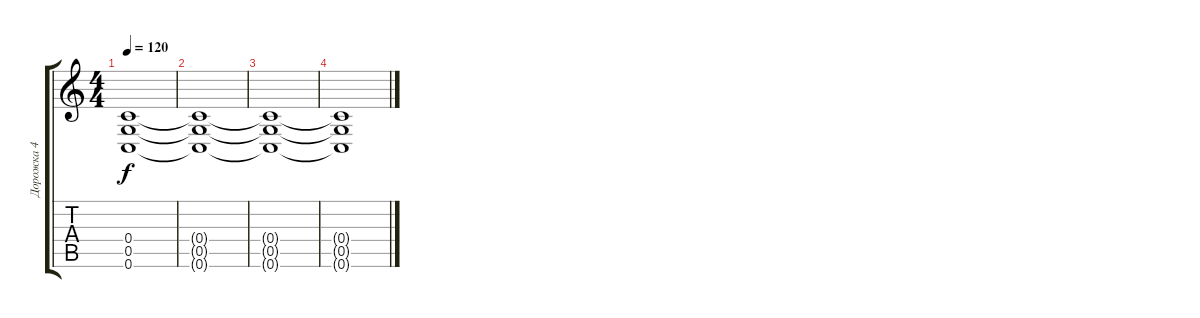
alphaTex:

\track ("Дорожка 4" "Дорожка 4") {instrument distortionguitar}
\staff {score tabs}
\tuning (D4 A3 F3 C3 G2 C2) {hide}
\ts (4 4)
\tempo 120
\clef g2
\ks c
(0.4 0.5 0.6).1{dy f} |
(0.4{t} 0.5{t} 0.6{t}).1 |
(0.4{t} 0.5{t} 0.6{t}).1 |
(0.4{t} 0.5{t} 0.6{t}).1
